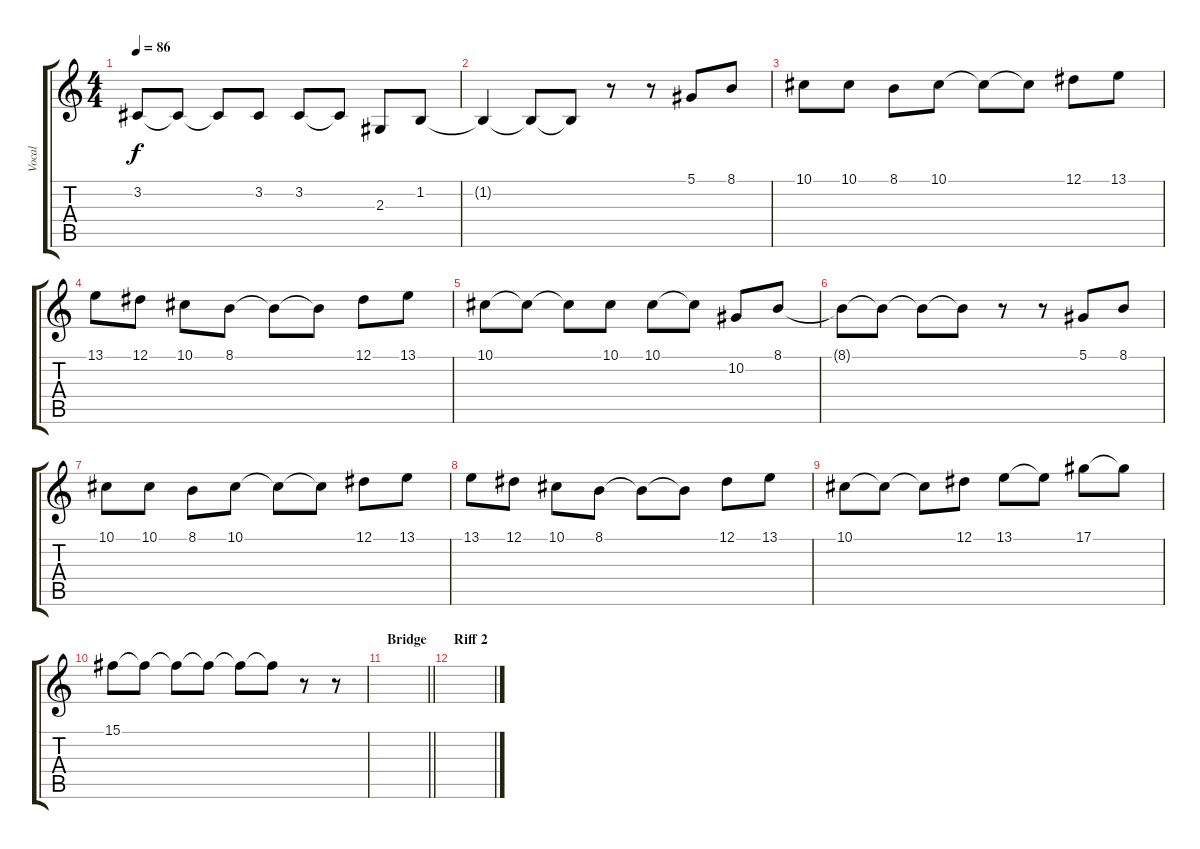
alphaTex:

\track ("Vocal" "Vocal") {instrument tenorsax}
\staff {score tabs}
\tuning (Eb4 Bb3 Gb3 Db3 Ab2 Eb2) {hide}
\ts (4 4)
\tempo 86
\clef g2
\ks c
3.2.8{dy f} 3.2{t}.8 3.2{t}.8 3.2.8 3.2.8 3.2{t}.8 2.3.8 1.2.8 |
1.2{t}.4 1.2{t}.8 1.2{t}.8 r.8 r.8 5.1.8 8.1.8 |
10.1.8 10.1.8 8.1.8 10.1.8 10.1{t}.8 10.1{t}.8 12.1.8 13.1.8 |
13.1.8 12.1.8 10.1.8 8.1.8 8.1{t}.8 8.1{t}.8 12.1.8 13.1.8 |
10.1.8 10.1{t}.8 10.1{t}.8 10.1.8 10.1.8 10.1{t}.8 10.2.8 8.1.8 |
8.1{t}.8 8.1{t}.8 8.1{t}.8 8.1{t}.8 r.8 r.8 5.1.8 8.1.8 |
10.1.8 10.1.8 8.1.8 10.1.8 10.1{t}.8 10.1{t}.8 12.1.8 13.1.8 |
13.1.8 12.1.8 10.1.8 8.1.8 8.1{t}.8 8.1{t}.8 12.1.8 13.1.8 |
10.1.8 10.1{t}.8 10.1{t}.8 12.1.8 13.1.8 13.1{t}.8 17.1.8 17.1{t}.8 |
15.1.8 15.1{t}.8 15.1{t}.8 15.1{t}.8 15.1{t}.8 15.1{t}.8 r.8 r.8 |
\section ("" "Bridge")
\barLineRight lightlight
|
\section ("" "Riff 2")
